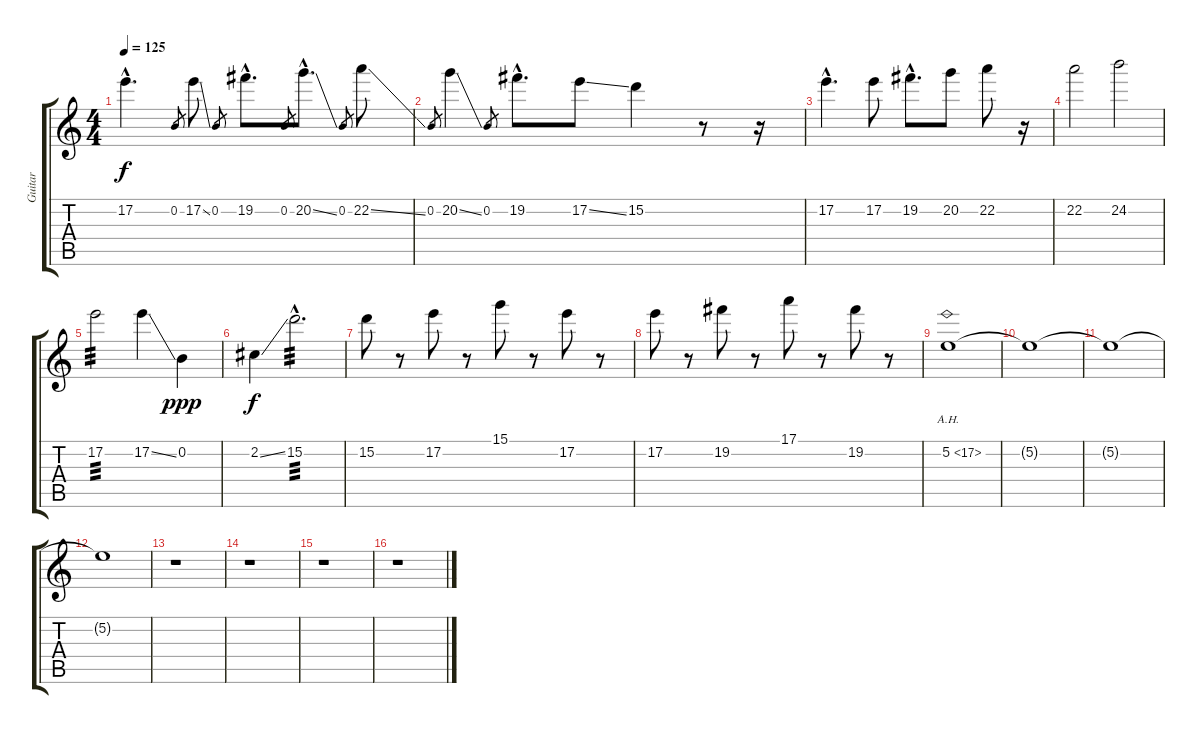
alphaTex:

\track ("Guitar" "Guitar") {instrument distortionguitar}
\staff {score tabs}
\tuning (E4 B3 G3 D3 A2 E2) {hide}
\ts (4 4)
\tempo 125
\clef g2
\ks c
17.2{hac}.4{d dy f} 0.2.8{gr} 17.2{ss}.8 0.2.8{gr} 19.2{hac}.8{d} 0.2.8{gr} 20.2{ss hac}.8{d} 0.2.8{gr} 22.2{ss}.8 |
0.2.8{gr} 20.2{ss}.4 0.2.8{gr} 19.2{hac}.8{d} 17.2{ss}.8 15.2.4 r.8 r.16 |
17.2{hac}.4{d} 17.2.8 19.2{hac}.8{d} 20.2.8 22.2.8 r.16 |
22.2.2 24.2.2 |
17.2.2{tp 3} 17.2{ss}.4 0.2.4{dy ppp} |
2.2{ss}.4{dy f} 15.2{hac}.2{d tp 3} |
15.2.8 r.8 17.2.8 r.8 15.1.8 r.8 17.2.8 r.8 |
17.2.8 r.8 19.2.8 r.8 17.1.8 r.8 19.2.8 r.8 |
5.2{ah 12}.1 |
5.2{t}.1 |
5.2{t}.1 |
5.2{t}.1 |
r.1 |
r.1 |
r.1 |
r.1
